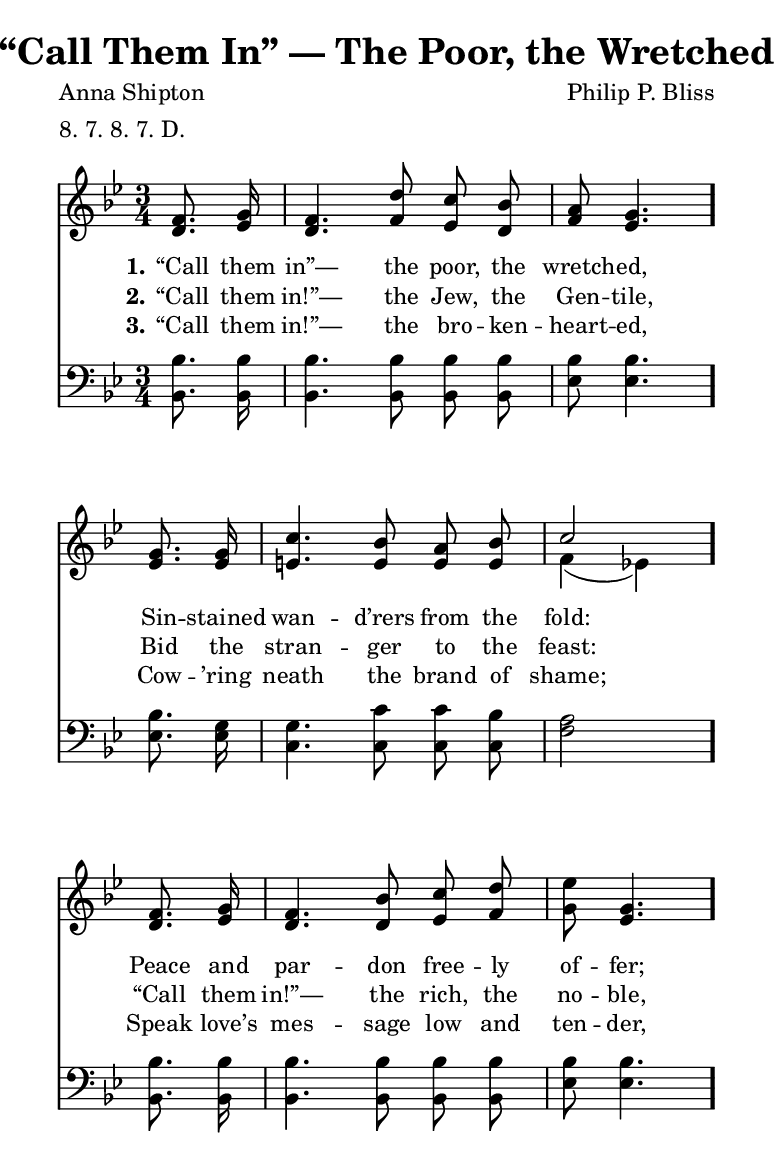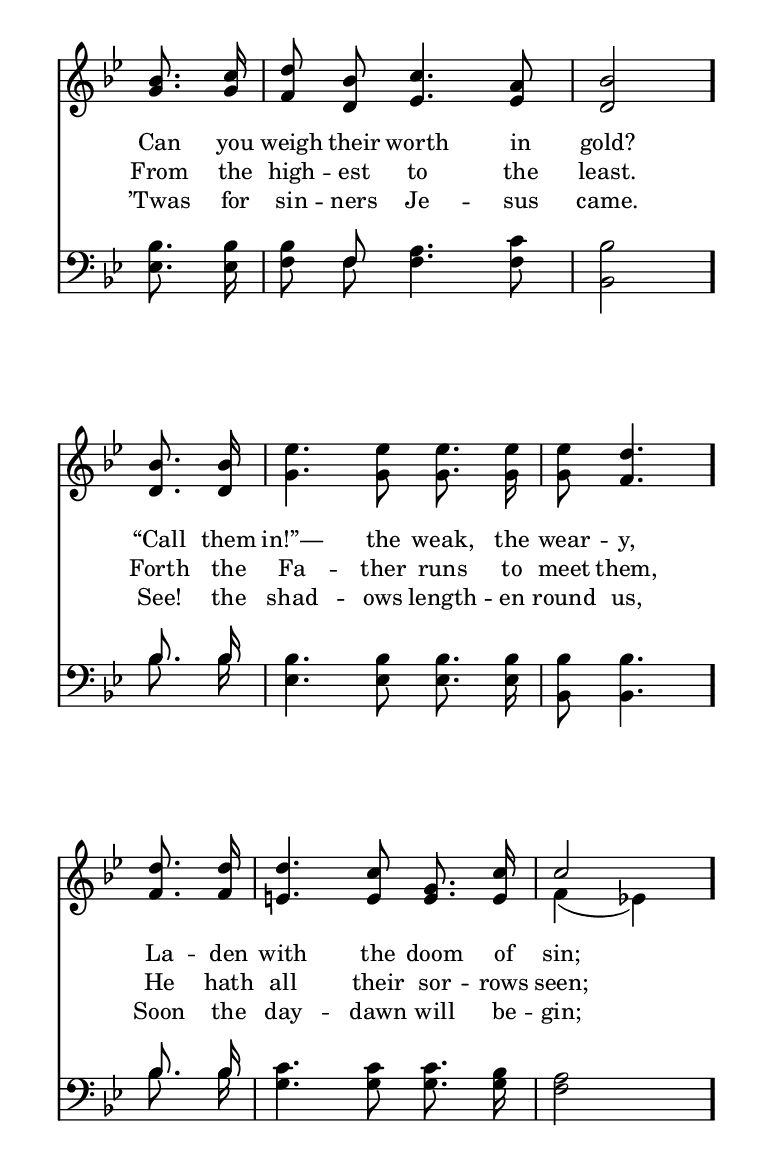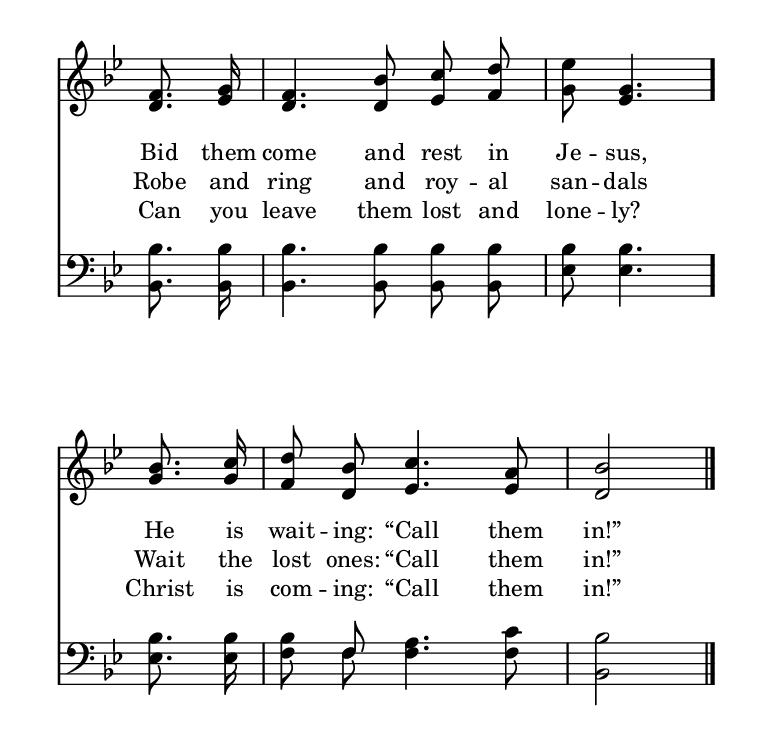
\include "common/global.ily"
\paper {
  \include "common/paper.ily"
}

\header{
  %gospel
  hymnnumber = "64"
  title = "“Call Them In” — The Poor, the Wretched"
  tunename = "Lower Lights" % see https://hymnary.org/tune/brightly_beams_our_fathers_mercy_bliss
  meter = "8. 7. 8. 7. D."
  poet = "Anna Shipton" % see https://hymnary.org/text/call_them_in_the_poor_the_wretched
  composer = "Philip P. Bliss"
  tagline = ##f
}

% for fermata in MIDI
ta = { \tempo 4=78 }
tb = { \tempo 4=39 }

patternAA = { c8. c16 | c4. c8 c8 c8 | c8 c4. }

patternBA = { c8. c16 | c4. c8 c8 c8 | c2 }
patternBB = { c8. c16 | c4. c8 c8 c8 | c4( c4) }
patternBC = { c8. c16 | c8 c8 c4. c8 | c2 }

patternCA = { c8. c16 | c4. c8 c8. c16 | c8 c4. }

patternDA = { c8. c16 | c4. c8 c8. c16 | c2 }
patternDB = { c8. c16 | c4. c8 c8. c16 | c4( c4) }

global = {
  \include "common/overrides.ily"
  \override Staff.TimeSignature.style = #'numbered
  \time 3/4
  \override Score.MetronomeMark.transparent = ##t % hide all fermata changes too
  \ta
  \key bes \major
  \partial 4
  \autoBeamOff
}

notesSoprano = {
\global
\relative c' {

  \changePitch \patternAA { f g | f d' c bes | a g }
  \changePitch \patternBA { g g | c bes a bes | c }
  \changePitch \patternAA { f, g | f bes c d | ees g, }
  \changePitch \patternBC { bes c | d bes c a | bes }

  \changePitch \patternCA { bes bes | ees ees ees ees | ees d }
  \changePitch \patternDA { d d | d c g c | c }
  \changePitch \patternAA { f, g | f bes c d | ees g, }
  \changePitch \patternBC { bes c | d bes c a | bes }

  \bar "|."

}
}

notesAlto = {
\global
\relative e' {

  \changePitch \patternAA { d ees | d f ees d | f ees }
  \changePitch \patternBB { ees ees | e e e e | f ees! }
  \changePitch \patternAA { d ees | d d ees f | g ees }
  \changePitch \patternBC { g g | f d ees ees | d }

  \changePitch \patternCA { d d | g g g g | g f }
  \changePitch \patternDB { f f e e e e | f ees! }
  \changePitch \patternAA { d ees | d d ees f | g ees }
  \changePitch \patternBC { g g | f d ees ees | d }

}
}

notesTenor = {
\global
\relative a {

  \changePitch \patternAA { bes bes | bes bes bes bes | bes bes }
  \changePitch \patternBA { bes g | g c c bes | a }
  \changePitch \patternAA { bes bes | bes bes bes bes | bes bes }
  \changePitch \patternBC { bes bes | bes f a c | bes }

  \changePitch \patternCA { bes bes | bes bes bes bes | bes bes }
  \changePitch \patternDA { bes bes | c c c bes | a }
  \changePitch \patternAA { bes bes | bes bes bes bes | bes bes }
  \changePitch \patternBC { bes bes | bes f a c | bes }

}
}

notesBass = {
\global
\relative f, {

  \changePitch \patternAA { bes bes | bes bes bes bes | ees ees }
  \changePitch \patternBA { ees ees | c c c c | f }
  \changePitch \patternAA { bes, bes | bes bes bes bes | ees ees }
  \changePitch \patternBC { ees ees | f f f f | bes, }

  \changePitch \patternCA { bes' bes | ees, ees ees ees | bes bes }
  \changePitch \patternDA { bes' bes | g g g g | f }
  \changePitch \patternAA { bes, bes | bes bes bes bes | ees ees }
  \changePitch \patternBC { ees ees | f f f f | bes, }

}
}

wordsA = \lyricmode {
\set stanza = "1."

“Call them in”— the poor, the wretch -- ed, \bar "."
Sin -- stained wan -- d’rers from the fold: \bar "." \eogbreak
Peace and par -- don free -- ly of -- fer; \bar "."
Can you weigh their worth in gold? \bar "." \eogbreak
“Call them in!”— the weak, the wear -- y, \bar "."
La -- den with the doom of sin; \bar "." \eogbreak
Bid them come and rest in Je -- sus, \bar "."
He is wait -- ing: “Call them in!” \bar "." \eogbreak

}

wordsB = \lyricmode {
\set stanza = "2."

“Call them in!”— the Jew, the Gen -- tile,
Bid the stran -- ger to the feast:
“Call them in!”— the rich, the no -- ble,
From the high -- est to the least.
Forth the Fa -- ther runs to meet them,
He hath all their sor -- rows seen;
Robe and ring and roy -- al san -- dals
Wait the lost ones: “Call them in!”

}

wordsC = \lyricmode {
\set stanza = "3."

“Call them in!”— the bro -- ken -- heart -- ed,
Cow -- ’ring neath the brand of shame;
Speak love’s mes -- sage low and ten -- der,
’Twas for sin -- ners Je -- sus came.
See! the shad -- ows length -- en round us,
Soon the day -- dawn will be -- gin;
Can you leave them lost and lone -- ly?
Christ is com -- ing: “Call them in!”

}

\score {
  \context ChoirStaff <<
    \context Staff = upper <<
      \set Staff.autoBeaming = ##f
      \set ChoirStaff.systemStartDelimiter = #'SystemStartBar
      \set ChoirStaff.printPartCombineTexts = ##f
      \partcombine #'(2 . 11) \notesSoprano \notesAlto
      \context NullVoice = sopranos { \voiceOne << \notesSoprano >> }
      \context Lyrics = one   \lyricsto sopranos \wordsA
      \context Lyrics = two   \lyricsto sopranos \wordsB
      \context Lyrics = three \lyricsto sopranos \wordsC
    >>
    \context Staff = men <<
      \set Staff.autoBeaming = ##f
      \clef bass
      \set ChoirStaff.printPartCombineTexts = ##f
      \partcombine #'(2 . 11) \notesTenor \notesBass
    >>
  >>
  \layout {
    \include "common/layout.ily"
  }
  #(cond ((ly:get-option 'eog-midi-permitted) #{ \midi{
    \include "common/midi.ily"
  } #}))
}

\version "2.19.49"  % necessary for upgrading to future LilyPond versions.

% vi:set et ts=2 sw=2 ai nocindent syntax=lilypond:
